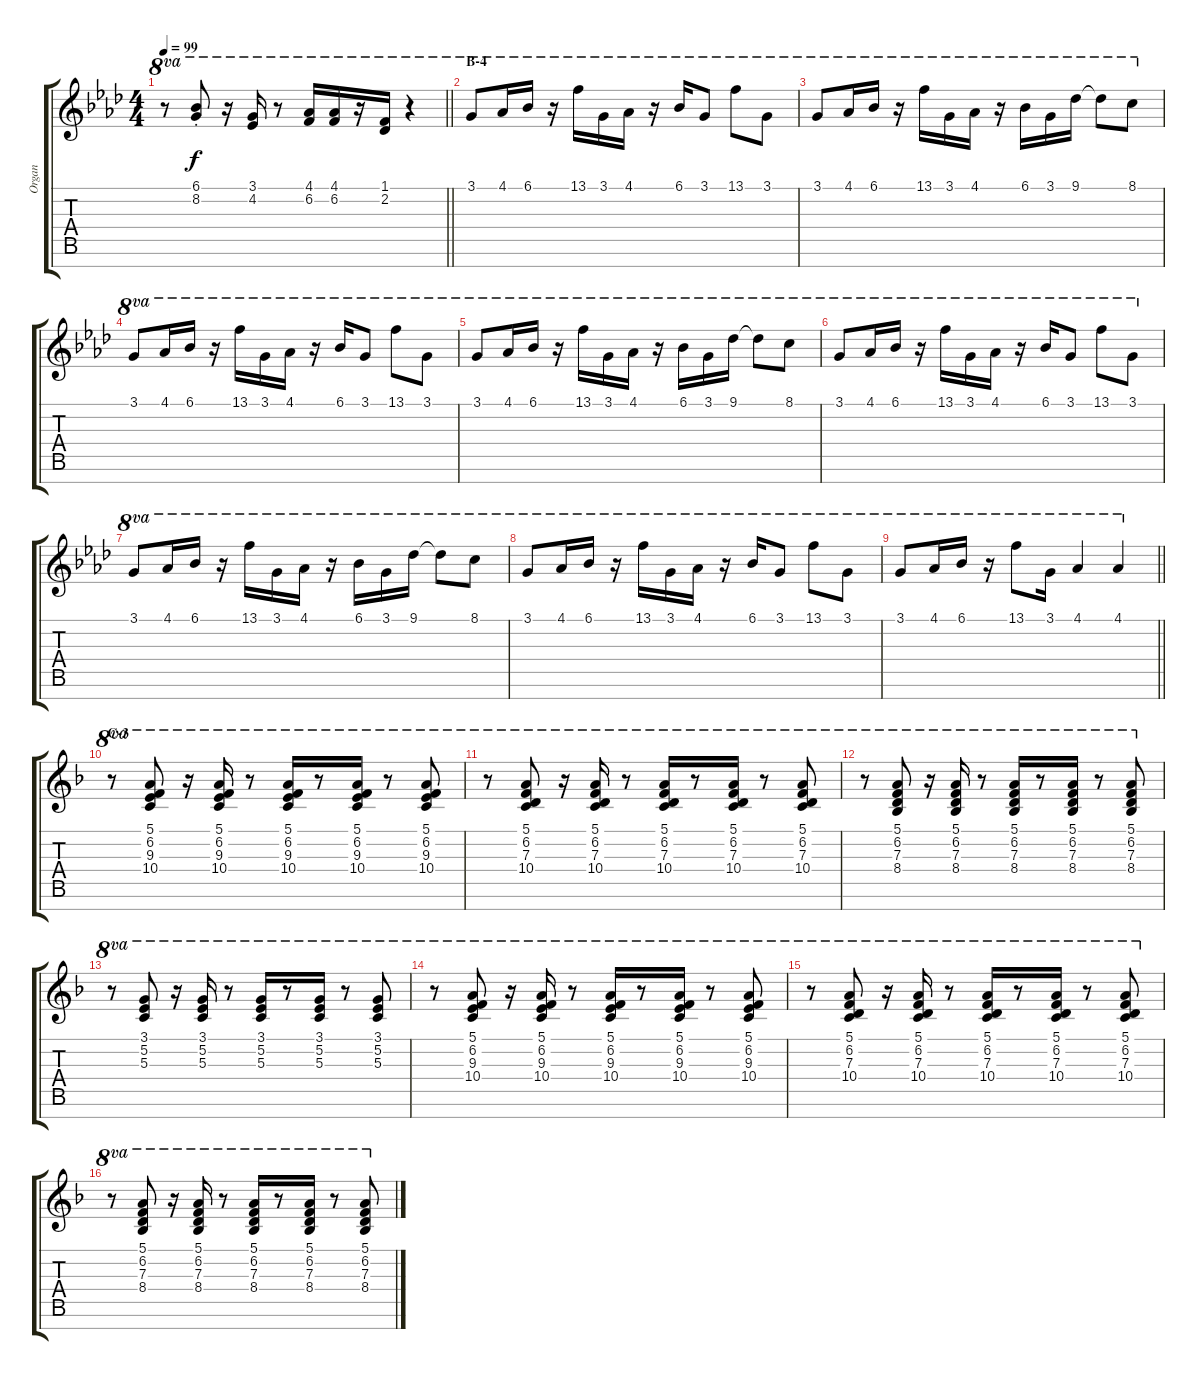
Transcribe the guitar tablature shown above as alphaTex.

\track ("Organ" "Organ") {instrument rockorgan}
\staff {score tabs}
\tuning (E5 B4 G4 D4 A3 E3 B2) {hide}
\ts (4 4)
\tempo 99
\clef g2
\barLineRight lightlight
\ks ab
r.8{ot 8va dy f} (6.1{st} 8.2{st}).8{ot 8va} r.16{ot 8va} (3.1 4.2).16{ot 8va} r.8{ot 8va} (4.1 6.2).16{ot 8va} (4.1 6.2).16{ot 8va} r.16{ot 8va} (1.1 2.2).16{ot 8va} r.4{ot 8va} |
\section ("" "B-4")
3.1.8{ot 8va} 4.1.16{ot 8va} 6.1.16{ot 8va} r.16{ot 8va} 13.1.16{ot 8va} 3.1.16{ot 8va} 4.1.16{ot 8va} r.16{ot 8va} 6.1.16{ot 8va} 3.1.8{ot 8va} 13.1.8{ot 8va} 3.1.8{ot 8va} |
3.1.8{ot 8va} 4.1.16{ot 8va} 6.1.16{ot 8va} r.16{ot 8va} 13.1.16{ot 8va} 3.1.16{ot 8va} 4.1.16{ot 8va} r.16{ot 8va} 6.1.16{ot 8va} 3.1.16{ot 8va} 9.1.16{ot 8va} 9.1{t}.8{ot 8va} 8.1.8{ot 8va} |
3.1.8{ot 8va} 4.1.16{ot 8va} 6.1.16{ot 8va} r.16{ot 8va} 13.1.16{ot 8va} 3.1.16{ot 8va} 4.1.16{ot 8va} r.16{ot 8va} 6.1.16{ot 8va} 3.1.8{ot 8va} 13.1.8{ot 8va} 3.1.8{ot 8va} |
3.1.8{ot 8va} 4.1.16{ot 8va} 6.1.16{ot 8va} r.16{ot 8va} 13.1.16{ot 8va} 3.1.16{ot 8va} 4.1.16{ot 8va} r.16{ot 8va} 6.1.16{ot 8va} 3.1.16{ot 8va} 9.1.16{ot 8va} 9.1{t}.8{ot 8va} 8.1.8{ot 8va} |
3.1.8{ot 8va} 4.1.16{ot 8va} 6.1.16{ot 8va} r.16{ot 8va} 13.1.16{ot 8va} 3.1.16{ot 8va} 4.1.16{ot 8va} r.16{ot 8va} 6.1.16{ot 8va} 3.1.8{ot 8va} 13.1.8{ot 8va} 3.1.8{ot 8va} |
3.1.8{ot 8va} 4.1.16{ot 8va} 6.1.16{ot 8va} r.16{ot 8va} 13.1.16{ot 8va} 3.1.16{ot 8va} 4.1.16{ot 8va} r.16{ot 8va} 6.1.16{ot 8va} 3.1.16{ot 8va} 9.1.16{ot 8va} 9.1{t}.8{ot 8va} 8.1.8{ot 8va} |
3.1.8{ot 8va} 4.1.16{ot 8va} 6.1.16{ot 8va} r.16{ot 8va} 13.1.16{ot 8va} 3.1.16{ot 8va} 4.1.16{ot 8va} r.16{ot 8va} 6.1.16{ot 8va} 3.1.8{ot 8va} 13.1.8{ot 8va} 3.1.8{ot 8va} |
\barLineRight lightlight
3.1.8{ot 8va} 4.1.16{ot 8va} 6.1.16{ot 8va} r.16{ot 8va} 13.1.8{ot 8va} 3.1.16{ot 8va} 4.1.4{ot 8va} 4.1.4{ot 8va} |
\section ("" "C-3")
\ks f
r.8{ot 8va} (5.1 6.2 9.3 10.4).8{ot 8va} r.16{ot 8va} (5.1 6.2 9.3 10.4).16{ot 8va} r.8{ot 8va} (5.1 6.2 9.3 10.4).16{ot 8va} r.8{ot 8va} (5.1 6.2 9.3 10.4).16{ot 8va} r.8{ot 8va} (5.1 6.2 9.3 10.4).8{ot 8va} |
r.8{ot 8va} (5.1 6.2 7.3 10.4).8{ot 8va} r.16{ot 8va} (5.1 6.2 7.3 10.4).16{ot 8va} r.8{ot 8va} (5.1 6.2 7.3 10.4).16{ot 8va} r.8{ot 8va} (5.1 6.2 7.3 10.4).16{ot 8va} r.8{ot 8va} (5.1 6.2 7.3 10.4).8{ot 8va} |
r.8{ot 8va} (5.1 6.2 7.3 8.4).8{ot 8va} r.16{ot 8va} (5.1 6.2 7.3 8.4).16{ot 8va} r.8{ot 8va} (5.1 6.2 7.3 8.4).16{ot 8va} r.8{ot 8va} (5.1 6.2 7.3 8.4).16{ot 8va} r.8{ot 8va} (5.1 6.2 7.3 8.4).8{ot 8va} |
r.8{ot 8va} (3.1 5.2 5.3).8{ot 8va} r.16{ot 8va} (3.1 5.2 5.3).16{ot 8va} r.8{ot 8va} (3.1 5.2 5.3).16{ot 8va} r.8{ot 8va} (3.1 5.2 5.3).16{ot 8va} r.8{ot 8va} (3.1 5.2 5.3).8{ot 8va} |
r.8{ot 8va} (5.1 6.2 9.3 10.4).8{ot 8va} r.16{ot 8va} (5.1 6.2 9.3 10.4).16{ot 8va} r.8{ot 8va} (5.1 6.2 9.3 10.4).16{ot 8va} r.8{ot 8va} (5.1 6.2 9.3 10.4).16{ot 8va} r.8{ot 8va} (5.1 6.2 9.3 10.4).8{ot 8va} |
r.8{ot 8va} (5.1 6.2 7.3 10.4).8{ot 8va} r.16{ot 8va} (5.1 6.2 7.3 10.4).16{ot 8va} r.8{ot 8va} (5.1 6.2 7.3 10.4).16{ot 8va} r.8{ot 8va} (5.1 6.2 7.3 10.4).16{ot 8va} r.8{ot 8va} (5.1 6.2 7.3 10.4).8{ot 8va} |
r.8{ot 8va} (5.1 6.2 7.3 8.4).8{ot 8va} r.16{ot 8va} (5.1 6.2 7.3 8.4).16{ot 8va} r.8{ot 8va} (5.1 6.2 7.3 8.4).16{ot 8va} r.8{ot 8va} (5.1 6.2 7.3 8.4).16{ot 8va} r.8{ot 8va} (5.1 6.2 7.3 8.4).8{ot 8va}
